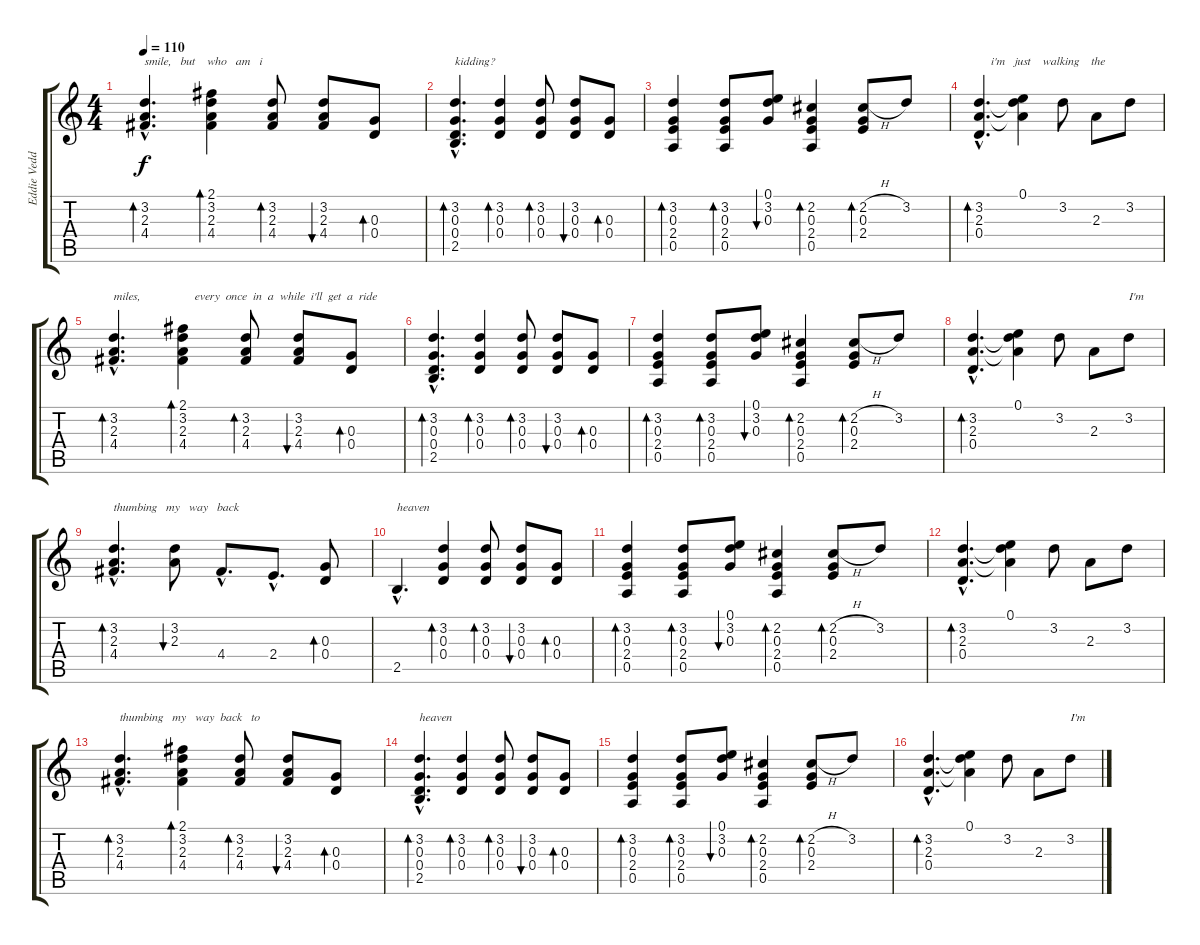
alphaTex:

\track ("Eddie Vedder" "Eddie Vedd") {instrument acousticguitarsteel}
\staff {score tabs}
\tuning (E4 B3 G3 D3 A2 E2) {hide}
\ts (4 4)
\tempo 110
\clef g2
\ks c
(3.2{hac} 2.3{hac} 4.4{hac}).4{d bd 120 txt "smile,   but    who   am   i    " dy f} (2.1 3.2 2.3 4.4).4{bd 120} (3.2 2.3 4.4).8{bd 120} (3.2 2.3 4.4).8{bu 120} (0.3 0.4).8{bd 120} |
(3.2{hac} 0.3{hac} 0.4{hac} 2.5{hac}).4{d bd 120 txt "kidding? "} (3.2 0.3 0.4).4{bd 120} (3.2 0.3 0.4).8{bd 120} (3.2 0.3 0.4).8{bu 120} (0.3 0.4).8{bd 120} |
(3.2 0.3 2.4 0.5).4{bd 120} (3.2 0.3 2.4 0.5).8{bd 120} (0.1 3.2 0.3).8{bu 120} (2.2 0.3 2.4 0.5).4{bd 120} (2.2{h} 0.3 2.4).8{bd 120} 3.2.8 |
(3.2{hac} 2.3{hac} 0.4{hac}).4{d bd 120 txt "    i'm   just    walking    the"} (0.1 3.2{t} 2.3{t}).4 3.2.8 2.3.8 3.2.8 |
(3.2{hac} 2.3{hac} 4.4{hac}).4{d bd 120 txt "miles,"} (2.1 3.2 2.3 4.4).4{bd 120 txt "    every  once  in  a  while  i'll  get  a  ride"} (3.2 2.3 4.4).8{bd 120} (3.2 2.3 4.4).8{bu 120} (0.3 0.4).8{bd 120} |
(3.2{hac} 0.3{hac} 0.4{hac} 2.5{hac}).4{d bd 120} (3.2 0.3 0.4).4{bd 120} (3.2 0.3 0.4).8{bd 120} (3.2 0.3 0.4).8{bu 120} (0.3 0.4).8{bd 120} |
(3.2 0.3 2.4 0.5).4{bd 120} (3.2 0.3 2.4 0.5).8{bd 120} (0.1 3.2 0.3).8{bu 120} (2.2 0.3 2.4 0.5).4{bd 120} (2.2{h} 0.3 2.4).8{bd 120} 3.2.8 |
(3.2{hac} 2.3{hac} 0.4{hac}).4{d bd 120} (0.1 3.2{t} 2.3{t}).4 3.2.8 2.3.8 3.2.8{txt "I'm"} |
(3.2{hac} 2.3{hac} 4.4{hac}).4{d bd 120 txt "thumbing   my   way   back"} (3.2 2.3).8{bu 120} 4.4{hac}.8{d} 2.4{hac}.8{d} (0.3 0.4).8{bd 120} |
2.5{hac}.4{d txt "heaven"} (3.2 0.3 0.4).4{bd 120} (3.2 0.3 0.4).8{bd 120} (3.2 0.3 0.4).8{bu 120} (0.3 0.4).8{bd 120} |
(3.2 0.3 2.4 0.5).4{bd 120} (3.2 0.3 2.4 0.5).8{bd 120} (0.1 3.2 0.3).8{bu 120} (2.2 0.3 2.4 0.5).4{bd 120} (2.2{h} 0.3 2.4).8{bd 120} 3.2.8 |
(3.2{hac} 2.3{hac} 0.4{hac}).4{d bd 120} (0.1 3.2{t} 2.3{t}).4 3.2.8 2.3.8 3.2.8 |
(3.2{hac} 2.3{hac} 4.4{hac}).4{d bd 120 txt "thumbing   my   way  back   to "} (2.1 3.2 2.3 4.4).4{bd 120} (3.2 2.3 4.4).8{bd 120} (3.2 2.3 4.4).8{bu 120} (0.3 0.4).8{bd 120} |
(3.2{hac} 0.3{hac} 0.4{hac} 2.5{hac}).4{d bd 120 txt "heaven"} (3.2 0.3 0.4).4{bd 120} (3.2 0.3 0.4).8{bd 120} (3.2 0.3 0.4).8{bu 120} (0.3 0.4).8{bd 120} |
(3.2 0.3 2.4 0.5).4{bd 120} (3.2 0.3 2.4 0.5).8{bd 120} (0.1 3.2 0.3).8{bu 120} (2.2 0.3 2.4 0.5).4{bd 120} (2.2{h} 0.3 2.4).8{bd 120} 3.2.8 |
(3.2{hac} 2.3{hac} 0.4{hac}).4{d bd 120} (0.1 3.2{t} 2.3{t}).4 3.2.8 2.3.8 3.2.8{txt "I'm"}
